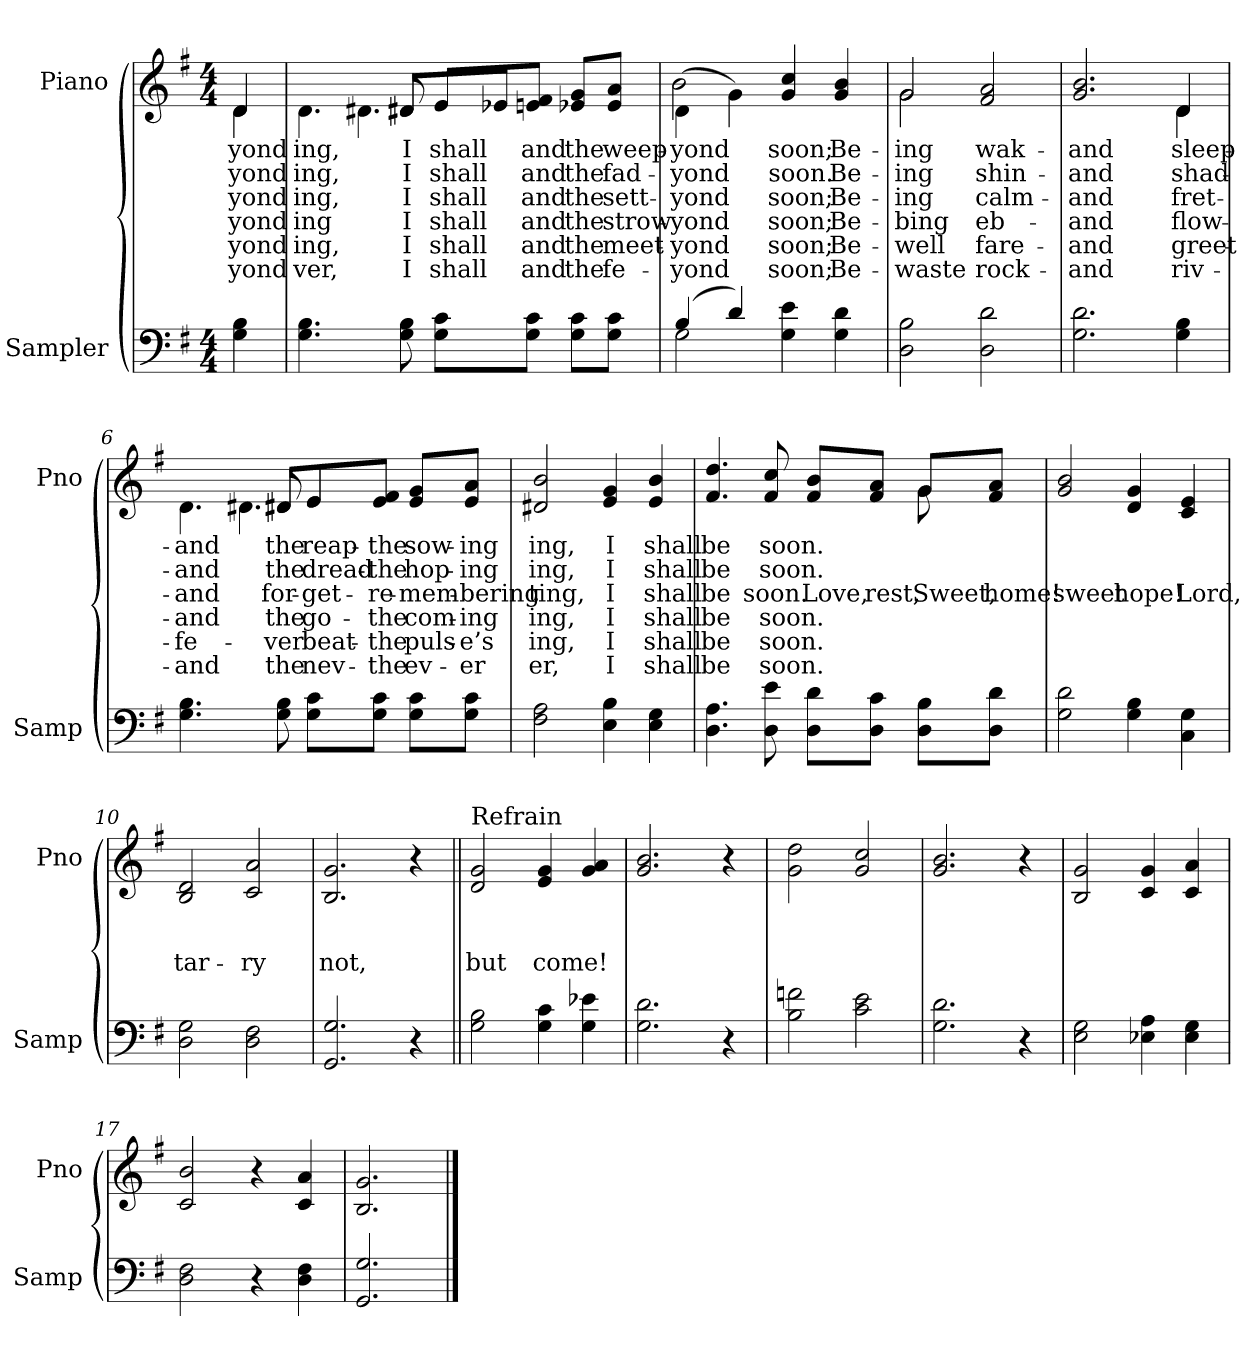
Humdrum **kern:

**kern	**kern	**text	**text	**text	**text	**text	**text
*part2	*part1	*part1	*part1	*part1	*part1	*part1	*part1
*staff2	*staff1	*staff1	*staff1	*staff1	*staff1	*staff1	*staff1
*I"Sampler	*I"Piano	*	*	*	*	*	*
*I'Samp	*I'Pno	*	*	*	*	*	*
*clefF4	*clefG2	*	*	*	*	*	*
*k[f#]	*k[f#]	*	*	*	*	*	*
*G:	*G:	*	*	*	*	*	*
*M4/4	*M4/4	*	*	*	*	*	*
=1	=1	=1	=1	=1	=1	=1	=1
*	*^	*	*	*	*	*	*
4G 4B	4d/	4d	-yond	-yond	-yond	-yond	-yond	-yond
=2	=2	=2	=2	=2	=2	=2	=2	=2
4.G 4.B	4.d\	4.d#	-ing,	-ing,	-ing,	-ing	-ing,	-ver,
8G 8B	8d#X/	8d#X/L	I	I	I	I	I	I
8G\ 8c\L	8e/L	8e-/J	shall	shall	shall	shall	shall	shall
8G\ 8c\J	8e/ 8f#/J	4.ryy	and	and	and	and	and	and
8G\ 8c\L	8e-X/ 8g/L	.	the	the	the	the	the	the
8G\ 8c\J	8e-/ 8a/J	.	weep-	fad-	sett-	strow-	meet-	fe-
=3	=3	=3	=3	=3	=3	=3	=3	=3
*^	*	*	*	*	*	*	*	*
(4B/	2G	(4d\	2b	-yond	-yond	-yond	-yond	-yond	-yond
4d/)	.	4g\)	.	.	.	.	.	.	.
4G 4e	2ryy	4g 4cc	2ryy	soon;	soon.	soon;	soon;	soon;	soon;
4G 4d	.	4g 4b	.	Be-	Be-	Be-	Be-	Be-	Be-
*v	*v	*	*	*	*	*	*	*	*
=4	=4	=4	=4	=4	=4	=4	=4	=4
2D 2B	2g/	2g	-ing	-ing	-ing	-bing	-well	-waste
2D 2d	2f# 2a	2ryy	wak-	shin-	calm-	eb-	fare-	rock-
=5	=5	=5	=5	=5	=5	=5	=5	=5
2.G 2.d	2.g 2.b	2.ryy	and	and	and	and	and	and
4G 4B	4d/	4d	sleep-	shad-	fret-	flow-	greet-	riv-
=6	=6	=6	=6	=6	=6	=6	=6	=6
4.G 4.B	4.d\	4.d#	and	and	and	and	fe-	and
8G 8B	8d#X/	8d#X/L	the	the	for-	the	-ver	the
8G\ 8c\L	8e/L	8e/J	reap-	dread-	-get-	go-	beat-	nev-
8G\ 8c\J	8e/ 8f#/J	4.ryy	the	the	re-	the	the	the
8G\ 8c\L	8e/ 8g/L	.	sow-	hop-	-mem-	com-	puls-	ev-
8G\ 8c\J	8e/ 8a/J	.	-ing	-ing	-bering	-ing	-e’s	-er
*	*v	*v	*	*	*	*	*	*
=7	=7	=7	=7	=7	=7	=7	=7
2F# 2A	2d#X 2b	-ing,	-ing,	-ting,	-ing,	-ing,	-er,
4E 4B	4e 4g	I	I	I	I	I	I
4E 4G	4e 4b	shall	shall	shall	shall	shall	shall
=8	=8	=8	=8	=8	=8	=8	=8
*	*^	*	*	*	*	*	*
4.D 4.A	4.f# 4.dd	2.ryy	be	be	be	be	be	be
8D 8e	8f# 8cc	.	soon.	soon.	soon.	soon.	soon.	soon.
8D\ 8d\L	8f#/ 8b/L	.	.	.	Love,	.	.	.
8D\ 8c\J	8f#/ 8a/J	.	.	.	rest,	.	.	.
8D\ 8B\L	8g/L	8g	.	.	Sweet,	.	.	.
8D\ 8d\J	8f#/ 8a/J	8ryy	.	.	home!	.	.	.
*	*v	*v	*	*	*	*	*	*
=9	=9	=9	=9	=9	=9	=9	=9
2G 2d	2g 2b	.	.	sweet	.	.	.
4G 4B	4d 4g	.	.	hope!	.	.	.
4C 4G	4c 4e	.	.	Lord,	.	.	.
=10	=10	=10	=10	=10	=10	=10	=10
2D 2G	2B 2d	.	.	tar-	.	.	.
2D 2F#	2c 2a	.	.	-ry	.	.	.
=11	=11	=11	=11	=11	=11	=11	=11
2.GG 2.G	2.B 2.g	.	.	not,	.	.	.
4r	4r	.	.	.	.	.	.
=12||	=12||	=12||	=12||	=12||	=12||	=12||	=12||
!	!LO:TX:t=Refrain	!	!	!	!	!	!
2G 2B	2d 2g	.	.	but	.	.	.
4G 4c	4e 4g	.	.	come!	.	.	.
4G 4e-X	4g 4a	.	.	.	.	.	.
=13	=13	=13	=13	=13	=13	=13	=13
2.G 2.d	2.g 2.b	.	.	.	.	.	.
4r	4r	.	.	.	.	.	.
=14	=14	=14	=14	=14	=14	=14	=14
2B 2fn	2g 2dd	.	.	.	.	.	.
2c 2e	2g 2cc	.	.	.	.	.	.
=15	=15	=15	=15	=15	=15	=15	=15
2.G 2.d	2.g 2.b	.	.	.	.	.	.
4r	4r	.	.	.	.	.	.
=16	=16	=16	=16	=16	=16	=16	=16
2E 2G	2B 2g	.	.	.	.	.	.
4E-X 4A	4c 4g	.	.	.	.	.	.
4E- 4G	4c 4a	.	.	.	.	.	.
=17	=17	=17	=17	=17	=17	=17	=17
2D 2F#	2c 2b	.	.	.	.	.	.
4r	4r	.	.	.	.	.	.
4D 4F#	4c 4a	.	.	.	.	.	.
=18	=18	=18	=18	=18	=18	=18	=18
2.GG 2.G	2.B 2.g	.	.	.	.	.	.
==	==	==	==	==	==	==	==
*-	*-	*-	*-	*-	*-	*-	*-
